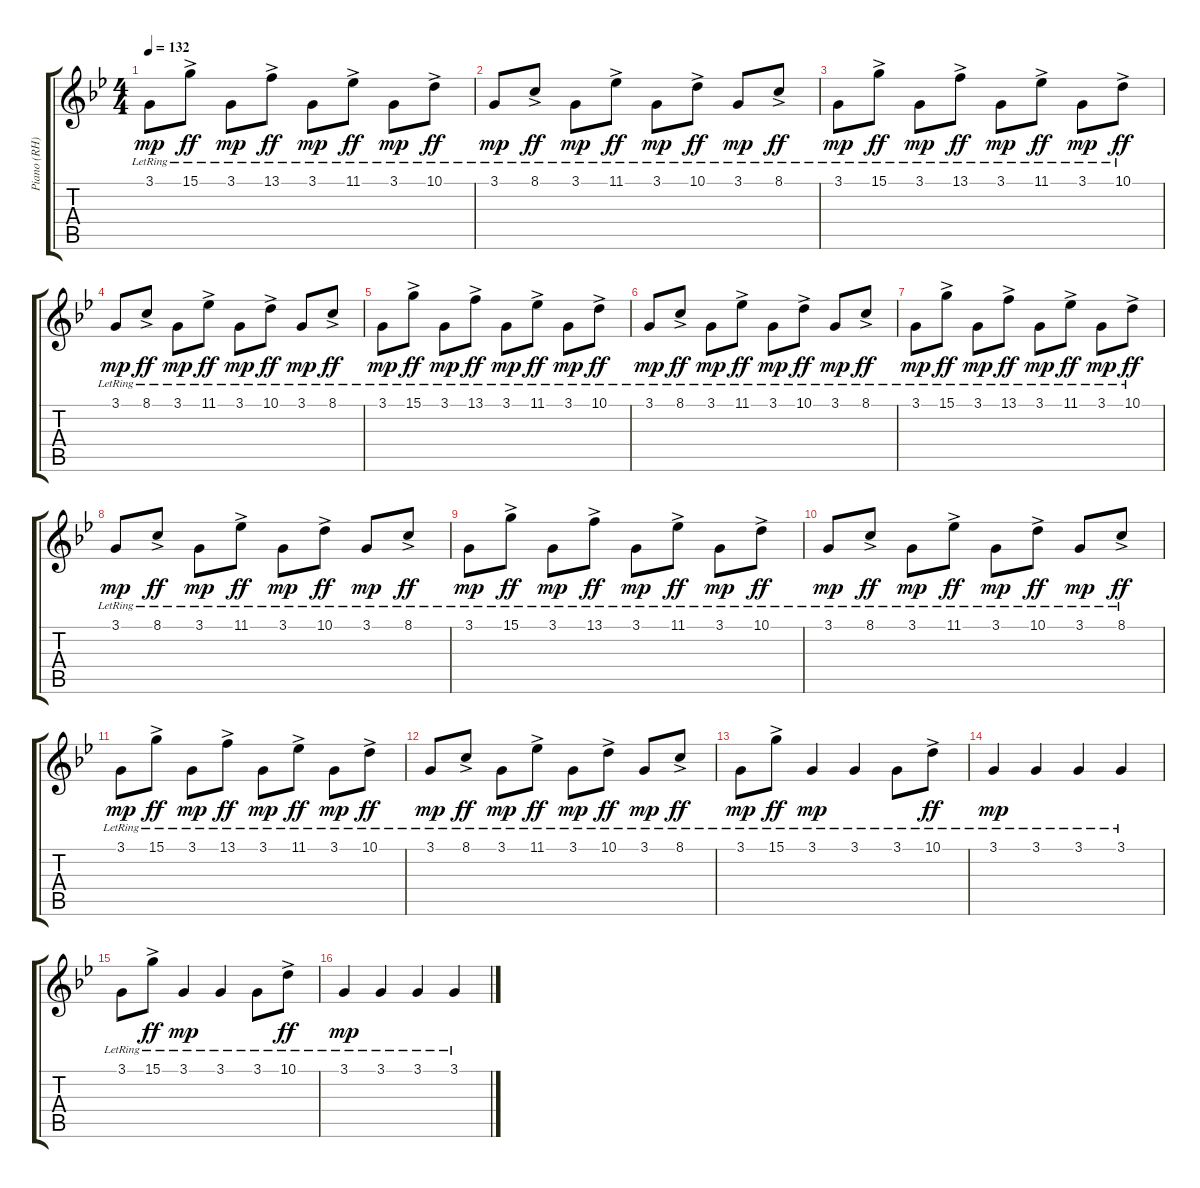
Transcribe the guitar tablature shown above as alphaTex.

\track ("Piano (RH)" "Piano (RH)") {instrument brightacousticpiano}
\staff {score tabs}
\tuning (E4 B3 G3 D3 A2 E2) {hide}
\ts (4 4)
\tempo 132
\clef g2
\ks bb
3.1{lr}.8{dy mp} 15.1{ac lr}.8{dy ff} 3.1{lr}.8{dy mp} 13.1{ac lr}.8{dy ff} 3.1{lr}.8{dy mp} 11.1{ac lr}.8{dy ff} 3.1{lr}.8{dy mp} 10.1{ac lr}.8{dy ff} |
3.1{lr}.8{dy mp} 8.1{ac lr}.8{dy ff} 3.1{lr}.8{dy mp} 11.1{ac lr}.8{dy ff} 3.1{lr}.8{dy mp} 10.1{ac lr}.8{dy ff} 3.1{lr}.8{dy mp} 8.1{ac lr}.8{dy ff} |
3.1{lr}.8{dy mp} 15.1{ac lr}.8{dy ff} 3.1{lr}.8{dy mp} 13.1{ac lr}.8{dy ff} 3.1{lr}.8{dy mp} 11.1{ac lr}.8{dy ff} 3.1{lr}.8{dy mp} 10.1{ac lr}.8{dy ff} |
3.1{lr}.8{dy mp} 8.1{ac lr}.8{dy ff} 3.1{lr}.8{dy mp} 11.1{ac lr}.8{dy ff} 3.1{lr}.8{dy mp} 10.1{ac lr}.8{dy ff} 3.1{lr}.8{dy mp} 8.1{ac lr}.8{dy ff} |
3.1{lr}.8{dy mp} 15.1{ac lr}.8{dy ff} 3.1{lr}.8{dy mp} 13.1{ac lr}.8{dy ff} 3.1{lr}.8{dy mp} 11.1{ac lr}.8{dy ff} 3.1{lr}.8{dy mp} 10.1{ac lr}.8{dy ff} |
3.1{lr}.8{dy mp} 8.1{ac lr}.8{dy ff} 3.1{lr}.8{dy mp} 11.1{ac lr}.8{dy ff} 3.1{lr}.8{dy mp} 10.1{ac lr}.8{dy ff} 3.1{lr}.8{dy mp} 8.1{ac lr}.8{dy ff} |
3.1{lr}.8{dy mp} 15.1{ac lr}.8{dy ff} 3.1{lr}.8{dy mp} 13.1{ac lr}.8{dy ff} 3.1{lr}.8{dy mp} 11.1{ac lr}.8{dy ff} 3.1{lr}.8{dy mp} 10.1{ac lr}.8{dy ff} |
3.1{lr}.8{dy mp} 8.1{ac lr}.8{dy ff} 3.1{lr}.8{dy mp} 11.1{ac lr}.8{dy ff} 3.1{lr}.8{dy mp} 10.1{ac lr}.8{dy ff} 3.1{lr}.8{dy mp} 8.1{ac lr}.8{dy ff} |
3.1{lr}.8{dy mp} 15.1{ac lr}.8{dy ff} 3.1{lr}.8{dy mp} 13.1{ac lr}.8{dy ff} 3.1{lr}.8{dy mp} 11.1{ac lr}.8{dy ff} 3.1{lr}.8{dy mp} 10.1{ac lr}.8{dy ff} |
3.1{lr}.8{dy mp} 8.1{ac lr}.8{dy ff} 3.1{lr}.8{dy mp} 11.1{ac lr}.8{dy ff} 3.1{lr}.8{dy mp} 10.1{ac lr}.8{dy ff} 3.1{lr}.8{dy mp} 8.1{ac lr}.8{dy ff} |
3.1{lr}.8{dy mp} 15.1{ac lr}.8{dy ff} 3.1{lr}.8{dy mp} 13.1{ac lr}.8{dy ff} 3.1{lr}.8{dy mp} 11.1{ac lr}.8{dy ff} 3.1{lr}.8{dy mp} 10.1{ac lr}.8{dy ff} |
3.1{lr}.8{dy mp} 8.1{ac lr}.8{dy ff} 3.1{lr}.8{dy mp} 11.1{ac lr}.8{dy ff} 3.1{lr}.8{dy mp} 10.1{ac lr}.8{dy ff} 3.1{lr}.8{dy mp} 8.1{ac lr}.8{dy ff} |
3.1{lr}.8{dy mp} 15.1{ac lr}.8{dy ff} 3.1{lr}.4{dy mp} 3.1{lr}.4 3.1{lr}.8 10.1{ac lr}.8{dy ff} |
3.1{lr}.4{dy mp} 3.1{lr}.4 3.1{lr}.4 3.1{lr}.4 |
3.1{lr}.8 15.1{ac lr}.8{dy ff} 3.1{lr}.4{dy mp} 3.1{lr}.4 3.1{lr}.8 10.1{ac lr}.8{dy ff} |
3.1{lr}.4{dy mp} 3.1{lr}.4 3.1{lr}.4 3.1{lr}.4
